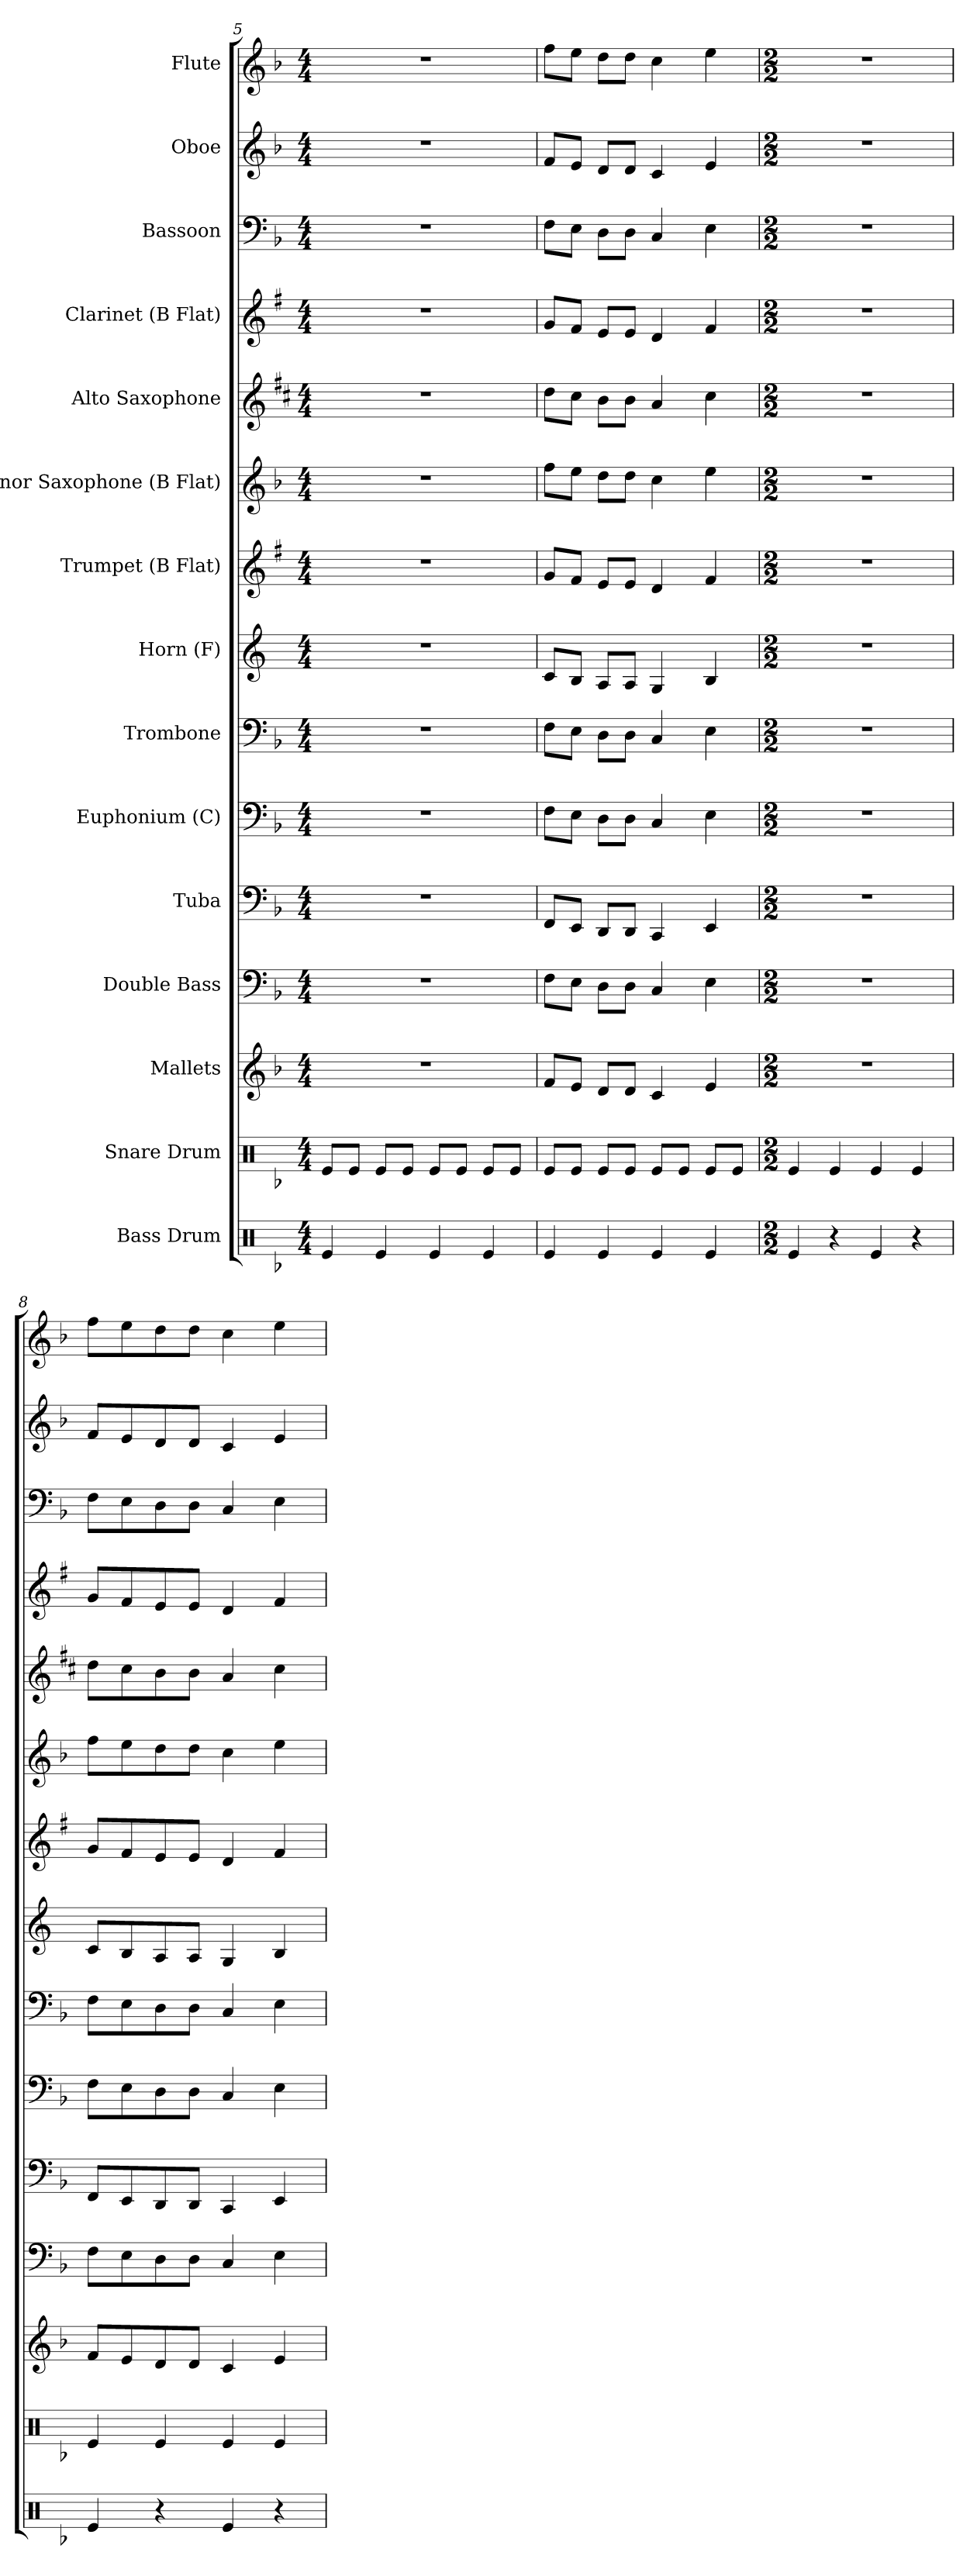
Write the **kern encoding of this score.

**kern	**kern	**kern	**kern	**kern	**kern	**kern	**kern	**kern	**kern	**kern	**kern	**kern	**kern	**kern
*part15	*part14	*part13	*part12	*part11	*part10	*part9	*part8	*part7	*part6	*part5	*part4	*part3	*part2	*part1
*staff15	*staff14	*staff13	*staff12	*staff11	*staff10	*staff9	*staff8	*staff7	*staff6	*staff5	*staff4	*staff3	*staff2	*staff1
*I"Bass Drum	*I"Snare Drum	*I"Mallets	*I"Double Bass	*I"Tuba	*I"Euphonium (C)	*I"Trombone	*I"Horn (F)	*I"Trumpet (B Flat)	*I"Tenor Saxophone (B Flat)	*I"Alto Saxophone	*I"Clarinet (B Flat)	*I"Bassoon	*I"Oboe	*I"Flute
*clefX	*clefX	*clefG2	*clefF4	*clefF4	*clefF4	*clefF4	*clefG2	*clefG2	*clefG2	*clefG2	*clefG2	*clefF4	*clefG2	*clefG2
*	*	*ITrd-14c-24	*ITrd7c12	*	*	*	*ITrd4c7	*ITrd1c2	*ITrd8c14	*ITrd5c9	*ITrd1c2	*	*	*
*k[b-]	*k[b-]	*k[b-]	*k[b-]	*k[b-]	*k[b-]	*k[b-]	*k[b-]	*k[b-]	*k[b-]	*k[b-]	*k[b-]	*k[b-]	*k[b-]	*k[b-]
*F:	*F:	*F:	*F:	*F:	*F:	*F:	*F:	*F:	*F:	*F:	*F:	*F:	*F:	*F:
*M4/4	*M4/4	*M4/4	*M4/4	*M4/4	*M4/4	*M4/4	*M4/4	*M4/4	*M4/4	*M4/4	*M4/4	*M4/4	*M4/4	*M4/4
*MM120	*MM120	*MM120	*MM120	*MM120	*MM120	*MM120	*MM120	*MM120	*MM120	*MM120	*MM120	*MM120	*MM120	*MM120
=5	=5	=5	=5	=5	=5	=5	=5	=5	=5	=5	=5	=5	=5	=5
4Re/	8Re/L	1r	1r	1r	1r	1r	1r	1r	1r	1r	1r	1r	1r	1r
.	8Re/J	.	.	.	.	.	.	.	.	.	.	.	.	.
4Re/	8Re/L	.	.	.	.	.	.	.	.	.	.	.	.	.
.	8Re/J	.	.	.	.	.	.	.	.	.	.	.	.	.
4Re/	8Re/L	.	.	.	.	.	.	.	.	.	.	.	.	.
.	8Re/J	.	.	.	.	.	.	.	.	.	.	.	.	.
4Re/	8Re/L	.	.	.	.	.	.	.	.	.	.	.	.	.
.	8Re/J	.	.	.	.	.	.	.	.	.	.	.	.	.
=6	=6	=6	=6	=6	=6	=6	=6	=6	=6	=6	=6	=6	=6	=6
4Re/	8Re/L	8fff/L	8FF\L	8FF/L	8F\L	8F\L	8F/L	8f/L	8f\L	8f\L	8f/L	8F\L	8f/L	8ff\L
.	8Re/J	8eee/J	8EE\J	8EE/J	8E\J	8E\J	8E/J	8e/J	8e\J	8e\J	8e/J	8E\J	8e/J	8ee\J
4Re/	8Re/L	8ddd/L	8DD\L	8DD/L	8D\L	8D\L	8D/L	8d/L	8d\L	8d\L	8d/L	8D\L	8d/L	8dd\L
.	8Re/J	8ddd/J	8DD\J	8DD/J	8D\J	8D\J	8D/J	8d/J	8d\J	8d\J	8d/J	8D\J	8d/J	8dd\J
4Re/	8Re/L	4ccc/	4CC/	4CC/	4C/	4C/	4C/	4c/	4c\	4c/	4c/	4C/	4c/	4cc\
.	8Re/J	.	.	.	.	.	.	.	.	.	.	.	.	.
4Re/	8Re/L	4eee/	4EE\	4EE/	4E\	4E\	4E/	4e/	4e\	4e\	4e/	4E\	4e/	4ee\
.	8Re/J	.	.	.	.	.	.	.	.	.	.	.	.	.
=7	=7	=7	=7	=7	=7	=7	=7	=7	=7	=7	=7	=7	=7	=7
*M2/2	*M2/2	*M2/2	*M2/2	*M2/2	*M2/2	*M2/2	*M2/2	*M2/2	*M2/2	*M2/2	*M2/2	*M2/2	*M2/2	*M2/2
*	*	*	*	*	*	*	*	*	*	*	*	*	*	*MM120
4Re/	4Re/	1r	1r	1r	1r	1r	1r	1r	1r	1r	1r	1r	1r	1r
4r	4Re/	.	.	.	.	.	.	.	.	.	.	.	.	.
4Re/	4Re/	.	.	.	.	.	.	.	.	.	.	.	.	.
4r	4Re/	.	.	.	.	.	.	.	.	.	.	.	.	.
=8	=8	=8	=8	=8	=8	=8	=8	=8	=8	=8	=8	=8	=8	=8
4Re/	4Re/	8fff/L	8FF\L	8FF/L	8F\L	8F\L	8F/L	8f/L	8f\L	8f\L	8f/L	8F\L	8f/L	8ff\L
.	.	8eee/	8EE\	8EE/	8E\	8E\	8E/	8e/	8e\	8e\	8e/	8E\	8e/	8ee\
4r	4Re/	8ddd/	8DD\	8DD/	8D\	8D\	8D/	8d/	8d\	8d\	8d/	8D\	8d/	8dd\
.	.	8ddd/J	8DD\J	8DD/J	8D\J	8D\J	8D/J	8d/J	8d\J	8d\J	8d/J	8D\J	8d/J	8dd\J
4Re/	4Re/	4ccc/	4CC/	4CC/	4C/	4C/	4C/	4c/	4c\	4c/	4c/	4C/	4c/	4cc\
4r	4Re/	4eee/	4EE\	4EE/	4E\	4E\	4E/	4e/	4e\	4e\	4e/	4E\	4e/	4ee\
=	=	=	=	=	=	=	=	=	=	=	=	=	=	=
*-	*-	*-	*-	*-	*-	*-	*-	*-	*-	*-	*-	*-	*-	*-
